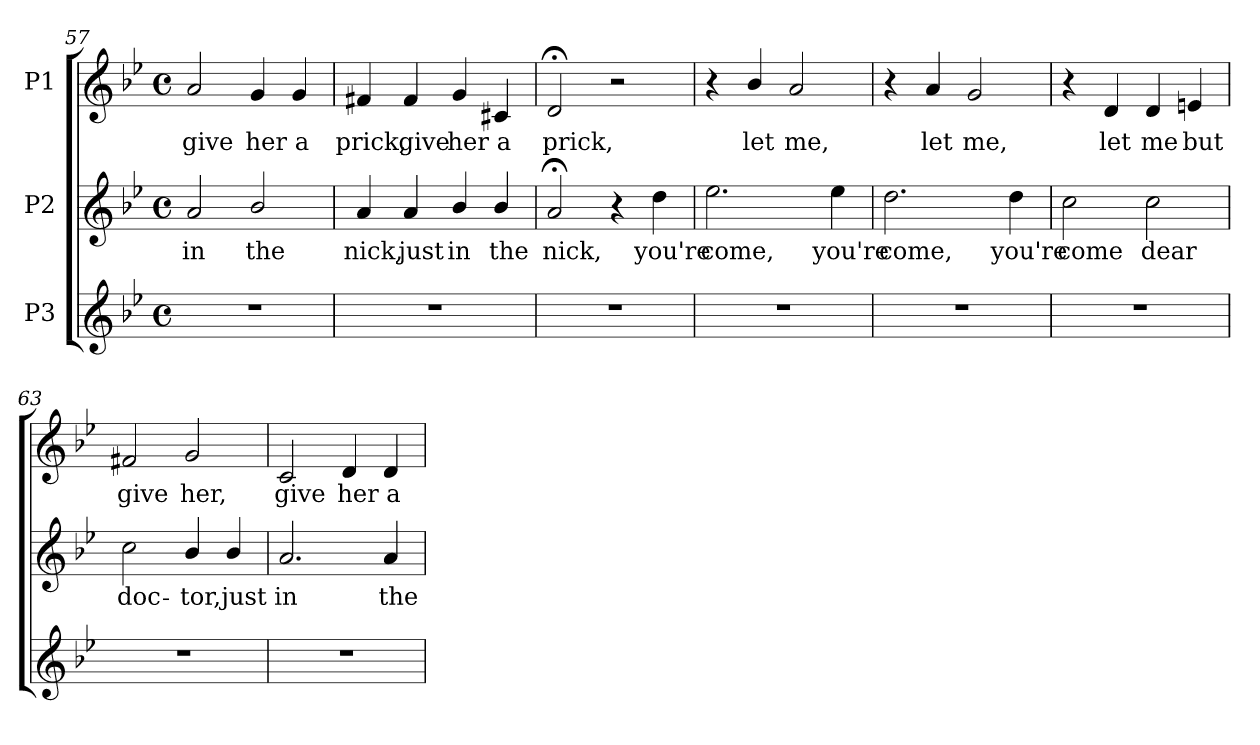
**kern	**kern	**text	**kern	**text
*part3	*part2	*part2	*part1	*part1
*staff3	*staff2	*staff2	*staff1	*staff1
*I"P3	*I"P2	*	*I"P1	*
*clefG2	*clefG2	*	*clefG2	*
*k[b-e-]	*k[b-e-]	*	*k[b-e-]	*
*B-:	*B-:	*	*B-:	*
*M4/4	*M4/4	*	*M4/4	*
*met(c)	*met(c)	*	*met(c)	*
=57	=57	=57	=57	=57
!	!	!LO:LY:b:color=#000000	!	!
!	!	!	!	!LO:LY:b:color=#000000
1r	2ai/	in	2ai/	give
!	!	!LO:LY:b:color=#000000	!	!
!	!	!	!	!LO:LY:b:color=#000000
.	2b-i/	the	4gi/	her
!	!	!	!	!LO:LY:b:color=#000000
.	.	.	4gi/	a
=58	=58	=58	=58	=58
!	!	!LO:LY:b:color=#000000	!	!
!	!	!	!	!LO:LY:b:color=#000000
1r	4ai/	nick,	4f#Xi/	prick,
!	!	!LO:LY:b:color=#000000	!	!
!	!	!	!	!LO:LY:b:color=#000000
.	4ai/	just	4f#i/	give
!	!	!LO:LY:b:color=#000000	!	!
!	!	!	!	!LO:LY:b:color=#000000
.	4b-i/	in	4gi/	her
!	!	!LO:LY:b:color=#000000	!	!
!	!	!	!	!LO:LY:b:color=#000000
.	4b-i/	the	4c#Xi/	a
!!LO:PB:g=z
=59	=59	=59	=59	=59
!	!	!LO:LY:b:color=#000000	!	!
!	!	!	!	!LO:LY:b:color=#000000
1r	2a;i/	nick,	2d;i/	prick,
.	4r	.	2r	.
!	!	!LO:LY:b:color=#000000	!	!
.	4ddi\	you're	.	.
=60	=60	=60	=60	=60
!	!	!LO:LY:b:color=#000000	!	!
1r	2.ee-i\	come,	4r	.
!	!	!	!	!LO:LY:b:color=#000000
.	.	.	4b-i/	let
!	!	!	!	!LO:LY:b:color=#000000
.	.	.	2ai/	me,
!	!	!LO:LY:b:color=#000000	!	!
.	4ee-i\	you're	.	.
=61	=61	=61	=61	=61
!	!	!LO:LY:b:color=#000000	!	!
1r	2.ddi\	come,	4r	.
!	!	!	!	!LO:LY:b:color=#000000
.	.	.	4ai/	let
!	!	!	!	!LO:LY:b:color=#000000
.	.	.	2gi/	me,
!	!	!LO:LY:b:color=#000000	!	!
.	4ddi\	you're	.	.
=62	=62	=62	=62	=62
!	!	!LO:LY:b:color=#000000	!	!
1r	2cci\	come	4r	.
!	!	!	!	!LO:LY:b:color=#000000
.	.	.	4di/	let
!	!	!LO:LY:b:color=#000000	!	!
!	!	!	!	!LO:LY:b:color=#000000
.	2cci\	dear	4di/	me
!	!	!	!	!LO:LY:b:color=#000000
.	.	.	4eni/	but
=63	=63	=63	=63	=63
!	!	!LO:LY:b:color=#000000	!	!
!	!	!	!	!LO:LY:b:color=#000000
1r	2cci\	doc-	2f#Xi/	give
!	!	!LO:LY:b:color=#000000	!	!
!	!	!	!	!LO:LY:b:color=#000000
.	4b-i/	-tor,	2gi/	her,
!	!	!LO:LY:b:color=#000000	!	!
.	4b-i/	just	.	.
=64	=64	=64	=64	=64
!	!	!LO:LY:b:color=#000000	!	!
!	!	!	!	!LO:LY:b:color=#000000
1r	2.ai/	in	2ci/	give
!	!	!	!	!LO:LY:b:color=#000000
.	.	.	4di/	her
!	!	!LO:LY:b:color=#000000	!	!
!	!	!	!	!LO:LY:b:color=#000000
.	4ai/	the	4di/	a
=	=	=	=	=
*-	*-	*-	*-	*-
